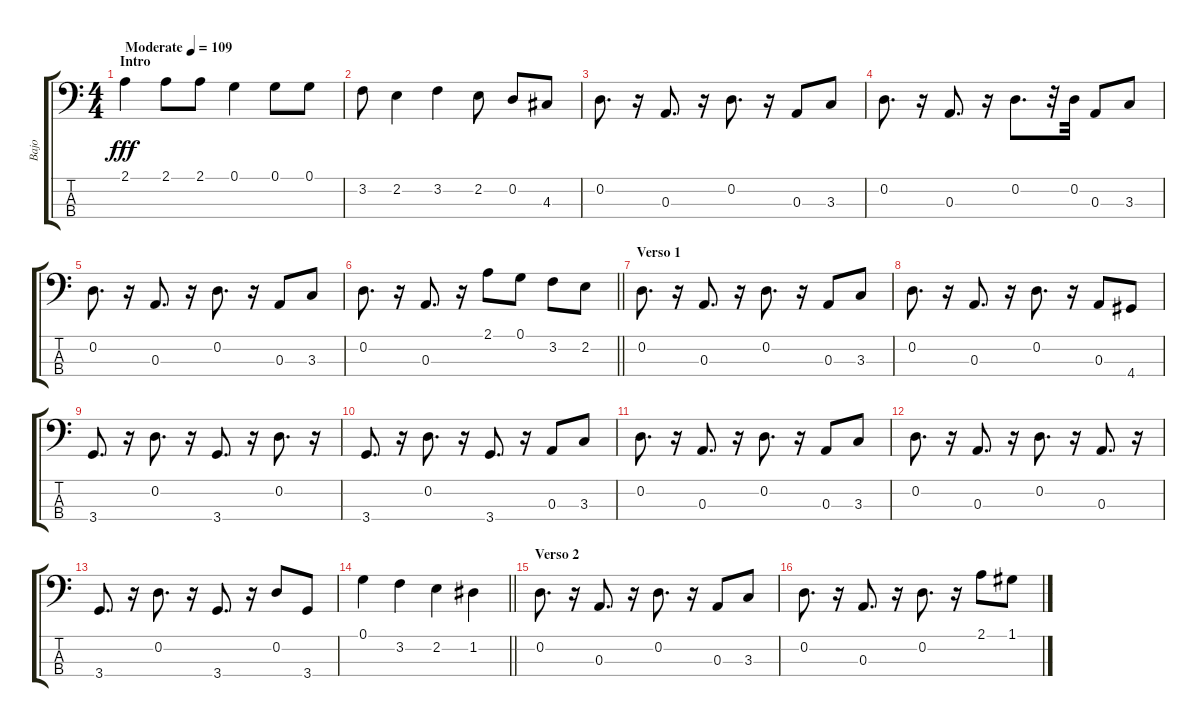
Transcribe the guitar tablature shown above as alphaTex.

\track ("Bajo" "Bajo") {instrument electricbassfinger}
\staff {score tabs}
\tuning (G2 D2 A1 E1) {hide}
\ts (4 4)
\section ("" "Intro")
\tempo (109 "Moderate")
\clef f4
\ks c
2.1.4{dy fff instrument electricbassfinger} 2.1.8 2.1.8 0.1.4 0.1.8 0.1.8 |
3.2.8 2.2.4 3.2.4 2.2.8 0.2.8 4.3.8 |
0.2.8{d} r.16 0.3.8{d} r.16 0.2.8{d} r.16 0.3.8 3.3.8 |
0.2.8{d} r.16 0.3.8{d} r.16 0.2.8{d} r.32 0.2.32 0.3.8 3.3.8 |
0.2.8{d} r.16 0.3.8{d} r.16 0.2.8{d} r.16 0.3.8 3.3.8 |
\barLineRight lightlight
0.2.8{d} r.16 0.3.8{d} r.16 2.1.8 0.1.8 3.2.8 2.2.8 |
\section ("" "Verso 1")
0.2.8{d} r.16 0.3.8{d} r.16 0.2.8{d} r.16 0.3.8 3.3.8 |
0.2.8{d} r.16 0.3.8{d} r.16 0.2.8{d} r.16 0.3.8 4.4.8 |
3.4.8{d} r.16 0.2.8{d} r.16 3.4.8{d} r.16 0.2.8{d} r.16 |
3.4.8{d} r.16 0.2.8{d} r.16 3.4.8{d} r.16 0.3.8 3.3.8 |
0.2.8{d} r.16 0.3.8{d} r.16 0.2.8{d} r.16 0.3.8 3.3.8 |
0.2.8{d} r.16 0.3.8{d} r.16 0.2.8{d} r.16 0.3.8{d} r.16 |
3.4.8{d} r.16 0.2.8{d} r.16 3.4.8{d} r.16 0.2.8 3.4.8 |
\barLineRight lightlight
0.1.4 3.2.4 2.2.4 1.2.4 |
\section ("" "Verso 2")
0.2.8{d} r.16 0.3.8{d} r.16 0.2.8{d} r.16 0.3.8 3.3.8 |
0.2.8{d} r.16 0.3.8{d} r.16 0.2.8{d} r.16 2.1.8 1.1.8
